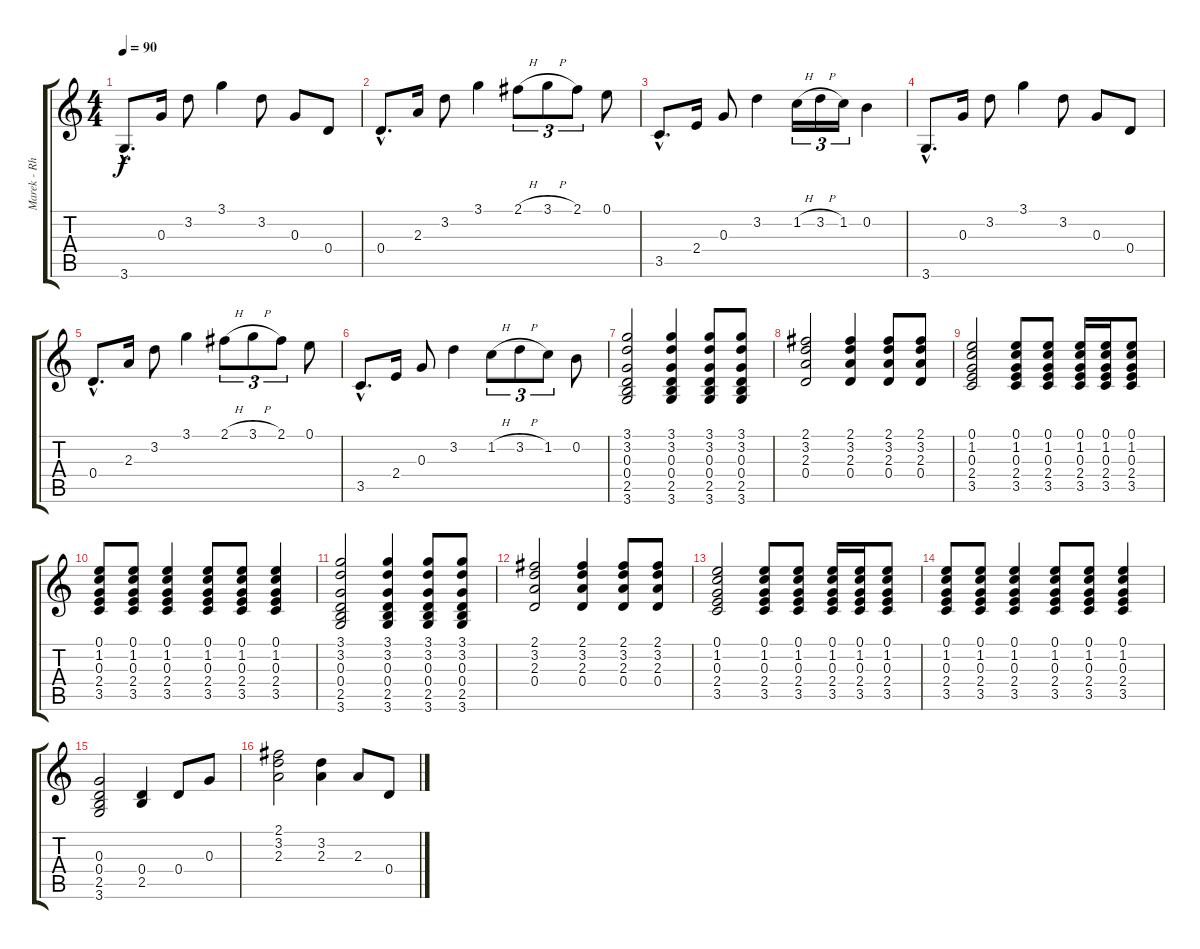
\track ("Marek - Rhythm Guitar 1" "Marek - Rh") {instrument acousticguitarsteel}
\staff {score tabs}
\tuning (E4 B3 G3 D3 A2 E2) {hide}
\ts (4 4)
\tempo 90
\clef g2
\ks c
3.6{hac}.8{d dy f instrument acousticguitarsteel} 0.3.16 3.2.8 3.1.4 3.2.8 0.3.8 0.4.8 |
0.4{hac}.8{d} 2.3.16 3.2.8 3.1.4 2.1{h}.8{tu (3 2)} 3.1{h}.8{tu (3 2)} 2.1.8{tu (3 2)} 0.1.8 |
3.5{hac}.8{d} 2.4.16 0.3.8 3.2.4 1.2{h}.16{tu (3 2)} 3.2{h}.16{tu (3 2)} 1.2.16{tu (3 2)} 0.2.4 |
3.6{hac}.8{d} 0.3.16 3.2.8 3.1.4 3.2.8 0.3.8 0.4.8 |
0.4{hac}.8{d} 2.3.16 3.2.8 3.1.4 2.1{h}.8{tu (3 2)} 3.1{h}.8{tu (3 2)} 2.1.8{tu (3 2)} 0.1.8 |
3.5{hac}.8{d} 2.4.16 0.3.8 3.2.4 1.2{h}.8{tu (3 2)} 3.2{h}.8{tu (3 2)} 1.2.8{tu (3 2)} 0.2.8 |
(3.1 3.2 0.3 0.4 2.5 3.6).2 (3.1 3.2 0.3 0.4 2.5 3.6).4 (3.1 3.2 0.3 0.4 2.5 3.6).8 (3.1 3.2 0.3 0.4 2.5 3.6).8 |
(2.1 3.2 2.3 0.4).2 (2.1 3.2 2.3 0.4).4 (2.1 3.2 2.3 0.4).8 (2.1 3.2 2.3 0.4).8 |
(0.1 1.2 0.3 2.4 3.5).2 (0.1 1.2 0.3 2.4 3.5).8 (0.1 1.2 0.3 2.4 3.5).8 (0.1 1.2 0.3 2.4 3.5).16 (0.1 1.2 0.3 2.4 3.5).16 (0.1 1.2 0.3 2.4 3.5).8 |
(0.1 1.2 0.3 2.4 3.5).8 (0.1 1.2 0.3 2.4 3.5).8 (0.1 1.2 0.3 2.4 3.5).4 (0.1 1.2 0.3 2.4 3.5).8 (0.1 1.2 0.3 2.4 3.5).8 (0.1 1.2 0.3 2.4 3.5).4 |
(3.1 3.2 0.3 0.4 2.5 3.6).2 (3.1 3.2 0.3 0.4 2.5 3.6).4 (3.1 3.2 0.3 0.4 2.5 3.6).8 (3.1 3.2 0.3 0.4 2.5 3.6).8 |
(2.1 3.2 2.3 0.4).2 (2.1 3.2 2.3 0.4).4 (2.1 3.2 2.3 0.4).8 (2.1 3.2 2.3 0.4).8 |
(0.1 1.2 0.3 2.4 3.5).2 (0.1 1.2 0.3 2.4 3.5).8 (0.1 1.2 0.3 2.4 3.5).8 (0.1 1.2 0.3 2.4 3.5).16 (0.1 1.2 0.3 2.4 3.5).16 (0.1 1.2 0.3 2.4 3.5).8 |
(0.1 1.2 0.3 2.4 3.5).8 (0.1 1.2 0.3 2.4 3.5).8 (0.1 1.2 0.3 2.4 3.5).4 (0.1 1.2 0.3 2.4 3.5).8 (0.1 1.2 0.3 2.4 3.5).8 (0.1 1.2 0.3 2.4 3.5).4 |
(0.3 0.4 2.5 3.6).2 (0.4 2.5).4 0.4.8 0.3.8 |
(2.1 3.2 2.3).2 (3.2 2.3).4 2.3.8 0.4.8
